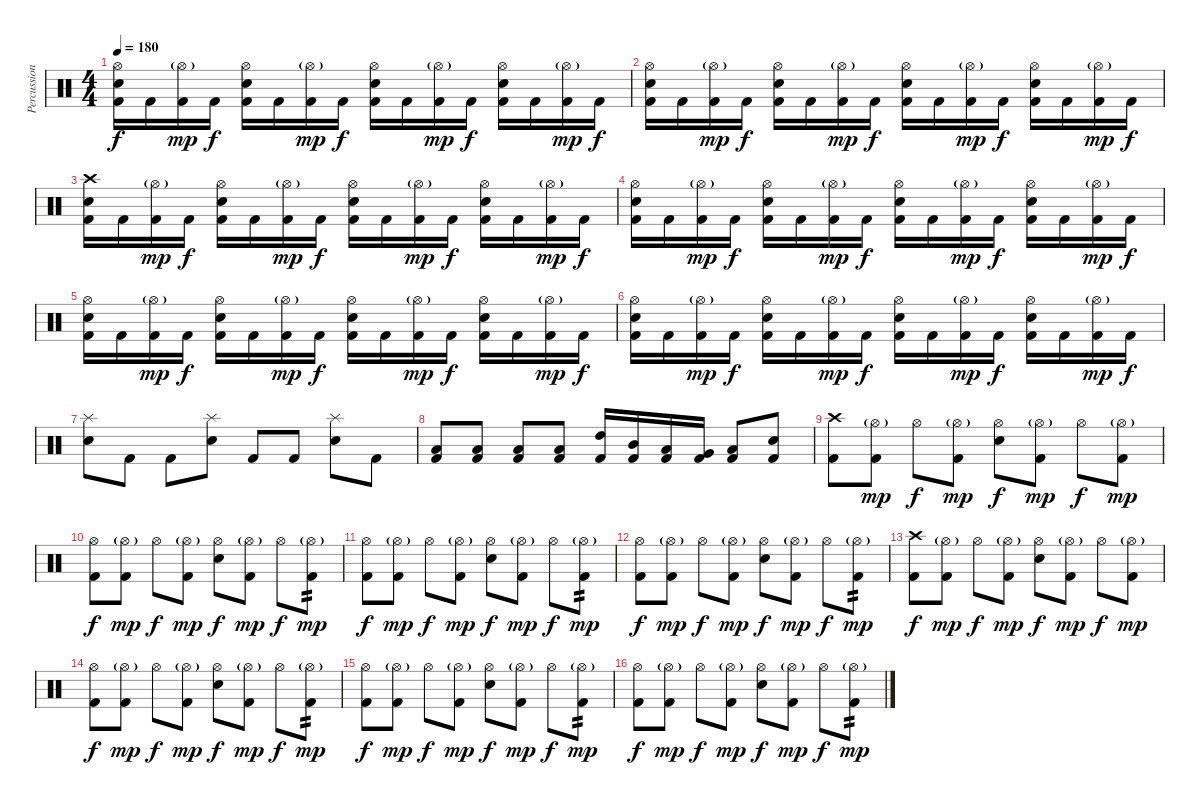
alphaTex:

\track ("Percussioni" "Percussion") {instrument percussion}
\staff {score}
\articulation defaults
\ts (4 4)
\tempo 180
\clef neutral
\ks c
("Hi-Hat (open)" "Electric Snare (hit)" "Kick (hit) 2").16{dy f} "Kick (hit) 2".16 ("Hi-Hat (open)"{g} "Kick (hit) 2").16{dy mp} "Kick (hit) 2".16{dy f} ("Hi-Hat (open)" "Electric Snare (hit)" "Kick (hit) 2").16 "Kick (hit) 2".16 ("Hi-Hat (open)"{g} "Kick (hit) 2").16{dy mp} "Kick (hit) 2".16{dy f} ("Hi-Hat (open)" "Electric Snare (hit)" "Kick (hit) 2").16 "Kick (hit) 2".16 ("Hi-Hat (open)"{g} "Kick (hit) 2").16{dy mp} "Kick (hit) 2".16{dy f} ("Hi-Hat (open)" "Electric Snare (hit)" "Kick (hit) 2").16 "Kick (hit) 2".16 ("Hi-Hat (open)"{g} "Kick (hit) 2").16{dy mp} "Kick (hit) 2".16{dy f} |
("Hi-Hat (open)" "Electric Snare (hit)" "Kick (hit) 2").16 "Kick (hit) 2".16 ("Hi-Hat (open)"{g} "Kick (hit) 2").16{dy mp} "Kick (hit) 2".16{dy f} ("Hi-Hat (open)" "Electric Snare (hit)" "Kick (hit) 2").16 "Kick (hit) 2".16 ("Hi-Hat (open)"{g} "Kick (hit) 2").16{dy mp} "Kick (hit) 2".16{dy f} ("Hi-Hat (open)" "Electric Snare (hit)" "Kick (hit) 2").16 "Kick (hit) 2".16 ("Hi-Hat (open)"{g} "Kick (hit) 2").16{dy mp} "Kick (hit) 2".16{dy f} ("Hi-Hat (open)" "Electric Snare (hit)" "Kick (hit) 2").16 "Kick (hit) 2".16 ("Hi-Hat (open)"{g} "Kick (hit) 2").16{dy mp} "Kick (hit) 2".16{dy f} |
("Crash high (hit)" "Electric Snare (hit)" "Kick (hit) 2").16 "Kick (hit) 2".16 ("Hi-Hat (open)"{g} "Kick (hit) 2").16{dy mp} "Kick (hit) 2".16{dy f} ("Hi-Hat (open)" "Electric Snare (hit)" "Kick (hit) 2").16 "Kick (hit) 2".16 ("Hi-Hat (open)"{g} "Kick (hit) 2").16{dy mp} "Kick (hit) 2".16{dy f} ("Hi-Hat (open)" "Electric Snare (hit)" "Kick (hit) 2").16 "Kick (hit) 2".16 ("Hi-Hat (open)"{g} "Kick (hit) 2").16{dy mp} "Kick (hit) 2".16{dy f} ("Hi-Hat (open)" "Electric Snare (hit)" "Kick (hit) 2").16 "Kick (hit) 2".16 ("Hi-Hat (open)"{g} "Kick (hit) 2").16{dy mp} "Kick (hit) 2".16{dy f} |
("Hi-Hat (open)" "Electric Snare (hit)" "Kick (hit) 2").16 "Kick (hit) 2".16 ("Hi-Hat (open)"{g} "Kick (hit) 2").16{dy mp} "Kick (hit) 2".16{dy f} ("Hi-Hat (open)" "Electric Snare (hit)" "Kick (hit) 2").16 "Kick (hit) 2".16 ("Hi-Hat (open)"{g} "Kick (hit) 2").16{dy mp} "Kick (hit) 2".16{dy f} ("Hi-Hat (open)" "Electric Snare (hit)" "Kick (hit) 2").16 "Kick (hit) 2".16 ("Hi-Hat (open)"{g} "Kick (hit) 2").16{dy mp} "Kick (hit) 2".16{dy f} ("Hi-Hat (open)" "Electric Snare (hit)" "Kick (hit) 2").16 "Kick (hit) 2".16 ("Hi-Hat (open)"{g} "Kick (hit) 2").16{dy mp} "Kick (hit) 2".16{dy f} |
("Hi-Hat (open)" "Electric Snare (hit)" "Kick (hit) 2").16 "Kick (hit) 2".16 ("Hi-Hat (open)"{g} "Kick (hit) 2").16{dy mp} "Kick (hit) 2".16{dy f} ("Hi-Hat (open)" "Electric Snare (hit)" "Kick (hit) 2").16 "Kick (hit) 2".16 ("Hi-Hat (open)"{g} "Kick (hit) 2").16{dy mp} "Kick (hit) 2".16{dy f} ("Hi-Hat (open)" "Electric Snare (hit)" "Kick (hit) 2").16 "Kick (hit) 2".16 ("Hi-Hat (open)"{g} "Kick (hit) 2").16{dy mp} "Kick (hit) 2".16{dy f} ("Hi-Hat (open)" "Electric Snare (hit)" "Kick (hit) 2").16 "Kick (hit) 2".16 ("Hi-Hat (open)"{g} "Kick (hit) 2").16{dy mp} "Kick (hit) 2".16{dy f} |
("Hi-Hat (open)" "Electric Snare (hit)" "Kick (hit) 2").16 "Kick (hit) 2".16 ("Hi-Hat (open)"{g} "Kick (hit) 2").16{dy mp} "Kick (hit) 2".16{dy f} ("Hi-Hat (open)" "Electric Snare (hit)" "Kick (hit) 2").16 "Kick (hit) 2".16 ("Hi-Hat (open)"{g} "Kick (hit) 2").16{dy mp} "Kick (hit) 2".16{dy f} ("Hi-Hat (open)" "Electric Snare (hit)" "Kick (hit) 2").16 "Kick (hit) 2".16 ("Hi-Hat (open)"{g} "Kick (hit) 2").16{dy mp} "Kick (hit) 2".16{dy f} ("Hi-Hat (open)" "Electric Snare (hit)" "Kick (hit) 2").16 "Kick (hit) 2".16 ("Hi-Hat (open)"{g} "Kick (hit) 2").16{dy mp} "Kick (hit) 2".16{dy f} |
("Splash (hit)" "Electric Snare (hit)").8 "Kick (hit) 2".8 "Kick (hit) 2".8 ("Splash (hit)" "Electric Snare (hit)").8 "Kick (hit) 2".8 "Kick (hit) 2".8 ("Splash (hit)" "Electric Snare (hit)").8 "Kick (hit) 2".8 |
("Low Tom (hit)" "Kick (hit) 2").8 ("Low Tom (hit)" "Kick (hit) 2").8 ("Low Tom (hit)" "Kick (hit) 2").8 ("Low Tom (hit)" "Kick (hit) 2").8 ("High Tom (hit)" "Kick (hit) 2").16 ("Mid Tom (hit)" "Kick (hit) 2").16 ("Low Tom (hit)" "Kick (hit) 2").16 ("Very Low Tom (hit)" "Kick (hit) 2").16 ("Low Floor Tom (hit)" "Kick (hit) 2").8 ("Electric Snare (hit)" "Kick (hit) 2").8 |
("Crash high (hit)" "Kick (hit) 2").8 ("Hi-Hat (open)"{g} "Kick (hit) 2").8{dy mp} "Hi-Hat (open)".8{dy f} ("Hi-Hat (open)"{g} "Kick (hit) 2").8{dy mp} ("Hi-Hat (open)" "Electric Snare (hit)").8{dy f} ("Hi-Hat (open)"{g} "Kick (hit) 2").8{dy mp} "Hi-Hat (open)".8{dy f} ("Hi-Hat (open)"{g} "Kick (hit) 2").8{dy mp} |
("Hi-Hat (open)" "Kick (hit) 2").8{dy f} ("Hi-Hat (open)"{g} "Kick (hit) 2").8{dy mp} "Hi-Hat (open)".8{dy f} ("Hi-Hat (open)"{g} "Kick (hit) 2").8{dy mp} ("Hi-Hat (open)" "Electric Snare (hit)").8{dy f} ("Hi-Hat (open)"{g} "Kick (hit) 2").8{dy mp} "Hi-Hat (open)".8{dy f} ("Hi-Hat (open)"{g} "Kick (hit) 2").8{tp 2 dy mp} |
("Hi-Hat (open)" "Kick (hit) 2").8{dy f} ("Hi-Hat (open)"{g} "Kick (hit) 2").8{dy mp} "Hi-Hat (open)".8{dy f} ("Hi-Hat (open)"{g} "Kick (hit) 2").8{dy mp} ("Hi-Hat (open)" "Electric Snare (hit)").8{dy f} ("Hi-Hat (open)"{g} "Kick (hit) 2").8{dy mp} "Hi-Hat (open)".8{dy f} ("Hi-Hat (open)"{g} "Kick (hit) 2").8{tp 2 dy mp} |
("Hi-Hat (open)" "Kick (hit) 2").8{dy f} ("Hi-Hat (open)"{g} "Kick (hit) 2").8{dy mp} "Hi-Hat (open)".8{dy f} ("Hi-Hat (open)"{g} "Kick (hit) 2").8{dy mp} ("Hi-Hat (open)" "Electric Snare (hit)").8{dy f} ("Hi-Hat (open)"{g} "Kick (hit) 2").8{dy mp} "Hi-Hat (open)".8{dy f} ("Hi-Hat (open)"{g} "Kick (hit) 2").8{tp 2 dy mp} |
("Crash high (hit)" "Kick (hit) 2").8{dy f} ("Hi-Hat (open)"{g} "Kick (hit) 2").8{dy mp} "Hi-Hat (open)".8{dy f} ("Hi-Hat (open)"{g} "Kick (hit) 2").8{dy mp} ("Hi-Hat (open)" "Electric Snare (hit)").8{dy f} ("Hi-Hat (open)"{g} "Kick (hit) 2").8{dy mp} "Hi-Hat (open)".8{dy f} ("Hi-Hat (open)"{g} "Kick (hit) 2").8{dy mp} |
("Hi-Hat (open)" "Kick (hit) 2").8{dy f} ("Hi-Hat (open)"{g} "Kick (hit) 2").8{dy mp} "Hi-Hat (open)".8{dy f} ("Hi-Hat (open)"{g} "Kick (hit) 2").8{dy mp} ("Hi-Hat (open)" "Electric Snare (hit)").8{dy f} ("Hi-Hat (open)"{g} "Kick (hit) 2").8{dy mp} "Hi-Hat (open)".8{dy f} ("Hi-Hat (open)"{g} "Kick (hit) 2").8{tp 2 dy mp} |
("Hi-Hat (open)" "Kick (hit) 2").8{dy f} ("Hi-Hat (open)"{g} "Kick (hit) 2").8{dy mp} "Hi-Hat (open)".8{dy f} ("Hi-Hat (open)"{g} "Kick (hit) 2").8{dy mp} ("Hi-Hat (open)" "Electric Snare (hit)").8{dy f} ("Hi-Hat (open)"{g} "Kick (hit) 2").8{dy mp} "Hi-Hat (open)".8{dy f} ("Hi-Hat (open)"{g} "Kick (hit) 2").8{tp 2 dy mp} |
("Hi-Hat (open)" "Kick (hit) 2").8{dy f} ("Hi-Hat (open)"{g} "Kick (hit) 2").8{dy mp} "Hi-Hat (open)".8{dy f} ("Hi-Hat (open)"{g} "Kick (hit) 2").8{dy mp} ("Hi-Hat (open)" "Electric Snare (hit)").8{dy f} ("Hi-Hat (open)"{g} "Kick (hit) 2").8{dy mp} "Hi-Hat (open)".8{dy f} ("Hi-Hat (open)"{g} "Kick (hit) 2").8{tp 2 dy mp}
